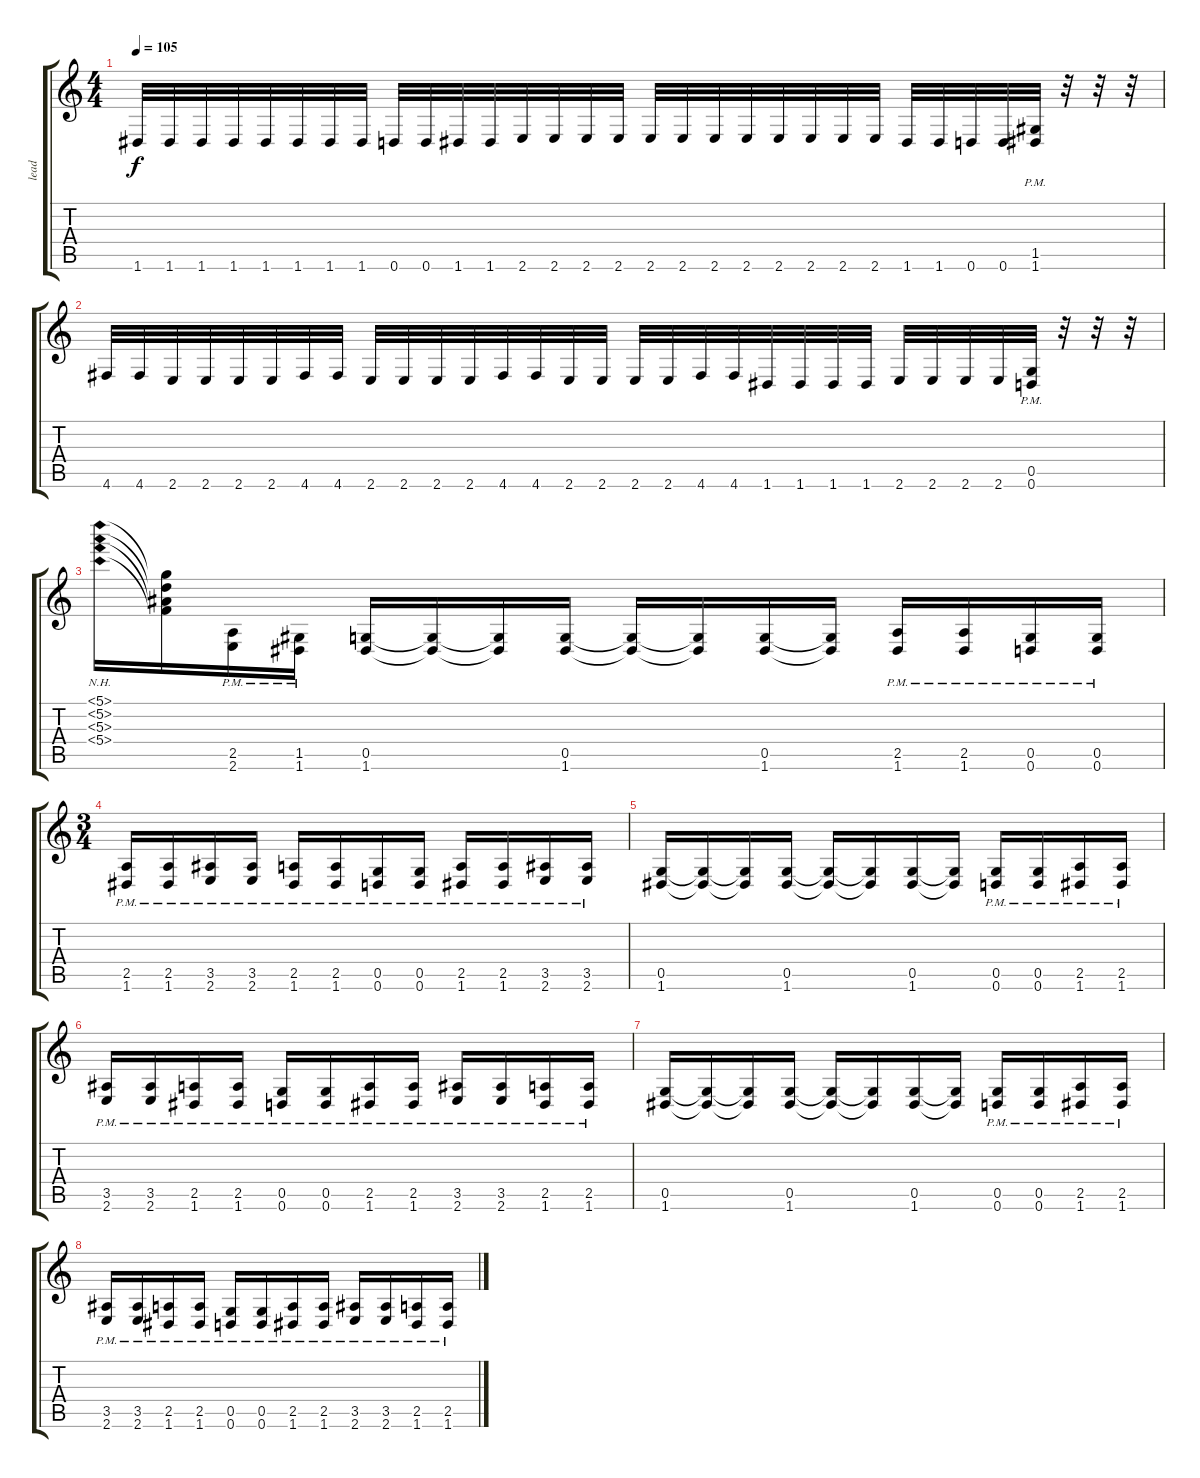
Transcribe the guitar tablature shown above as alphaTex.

\track ("lead" "lead") {instrument distortionguitar}
\staff {score tabs}
\tuning (D4 A3 F3 C3 G2 D2) {hide}
\ts (4 4)
\tempo 105
\clef g2
\ks c
1.6.32{dy f} 1.6.32 1.6.32 1.6.32 1.6.32 1.6.32 1.6.32 1.6.32 0.6.32 0.6.32 1.6.32 1.6.32 2.6.32 2.6.32 2.6.32 2.6.32 2.6.32 2.6.32 2.6.32 2.6.32 2.6.32 2.6.32 2.6.32 2.6.32 1.6.32 1.6.32 0.6.32 0.6.32 (1.5{pm} 1.6{pm}).32 r.32 r.32 r.32 |
4.6.32 4.6.32 2.6.32 2.6.32 2.6.32 2.6.32 4.6.32 4.6.32 2.6.32 2.6.32 2.6.32 2.6.32 4.6.32 4.6.32 2.6.32 2.6.32 2.6.32 2.6.32 4.6.32 4.6.32 1.6.32 1.6.32 1.6.32 1.6.32 2.6.32 2.6.32 2.6.32 2.6.32 (0.5{pm} 0.6{pm}).32 r.32 r.32 r.32 |
(5.1{nh} 5.2{nh} 5.3{nh} 5.4{nh}).16 (5.1{t} 5.2{t} 5.3{t} 5.4{t}).16 (2.5{pm} 2.6{pm}).16 (1.5{pm} 1.6{pm}).16 (0.5 1.6).16 (0.5{t} 1.6{t}).16 (0.5{t} 1.6{t}).16 (0.5 1.6).16 (0.5{t} 1.6{t}).16 (0.5{t} 1.6{t}).16 (0.5 1.6).16 (0.5{t} 1.6{t}).16 (2.5{pm} 1.6{pm}).16 (2.5{pm} 1.6{pm}).16 (0.5{pm} 0.6{pm}).16 (0.5{pm} 0.6{pm}).16 |
\ts (3 4)
(2.5{pm} 1.6{pm}).16 (2.5{pm} 1.6{pm}).16 (3.5{pm} 2.6{pm}).16 (3.5{pm} 2.6{pm}).16 (2.5{pm} 1.6{pm}).16 (2.5{pm} 1.6{pm}).16 (0.5{pm} 0.6{pm}).16 (0.5{pm} 0.6{pm}).16 (2.5{pm} 1.6{pm}).16 (2.5{pm} 1.6{pm}).16 (3.5{pm} 2.6{pm}).16 (3.5{pm} 2.6{pm}).16 |
(0.5 1.6).16 (0.5{t} 1.6{t}).16 (0.5{t} 1.6{t}).16 (0.5 1.6).16 (0.5{t} 1.6{t}).16 (0.5{t} 1.6{t}).16 (0.5 1.6).16 (0.5{t} 1.6{t}).16 (0.5{pm} 0.6{pm}).16 (0.5{pm} 0.6{pm}).16 (2.5{pm} 1.6{pm}).16 (2.5{pm} 1.6{pm}).16 |
(3.5{pm} 2.6{pm}).16 (3.5{pm} 2.6{pm}).16 (2.5{pm} 1.6{pm}).16 (2.5{pm} 1.6{pm}).16 (0.5{pm} 0.6{pm}).16 (0.5{pm} 0.6{pm}).16 (2.5{pm} 1.6{pm}).16 (2.5{pm} 1.6{pm}).16 (3.5{pm} 2.6{pm}).16 (3.5{pm} 2.6{pm}).16 (2.5{pm} 1.6{pm}).16 (2.5{pm} 1.6{pm}).16 |
(0.5 1.6).16 (0.5{t} 1.6{t}).16 (0.5{t} 1.6{t}).16 (0.5 1.6).16 (0.5{t} 1.6{t}).16 (0.5{t} 1.6{t}).16 (0.5 1.6).16 (0.5{t} 1.6{t}).16 (0.5{pm} 0.6{pm}).16 (0.5{pm} 0.6{pm}).16 (2.5{pm} 1.6{pm}).16 (2.5{pm} 1.6{pm}).16 |
(3.5{pm} 2.6{pm}).16 (3.5{pm} 2.6{pm}).16 (2.5{pm} 1.6{pm}).16 (2.5{pm} 1.6{pm}).16 (0.5{pm} 0.6{pm}).16 (0.5{pm} 0.6{pm}).16 (2.5{pm} 1.6{pm}).16 (2.5{pm} 1.6{pm}).16 (3.5{pm} 2.6{pm}).16 (3.5{pm} 2.6{pm}).16 (2.5{pm} 1.6{pm}).16 (2.5{pm} 1.6{pm}).16
